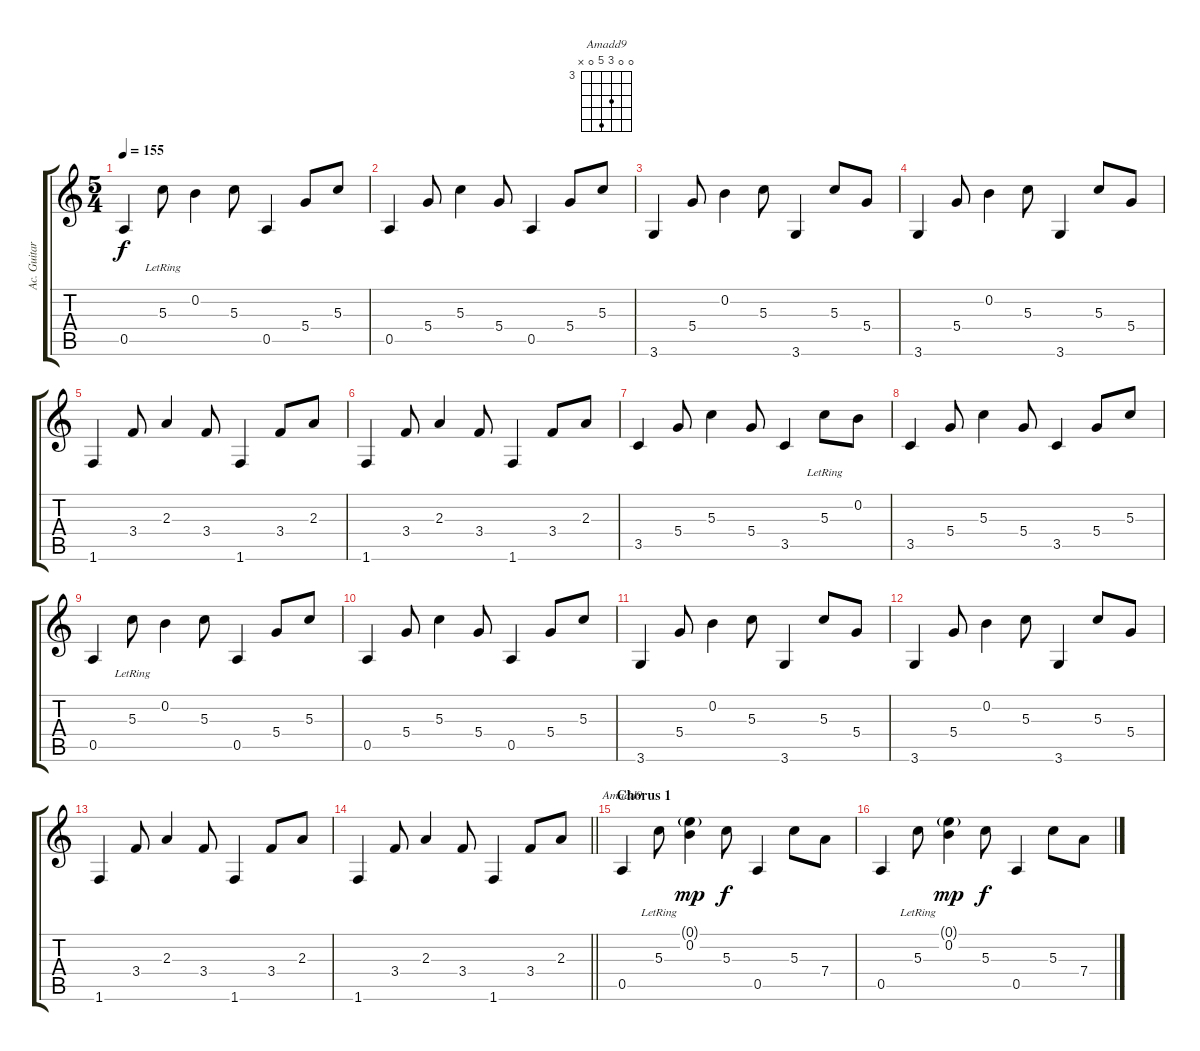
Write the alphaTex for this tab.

\track ("Ac. Guitar" "Ac. Guitar") {instrument acousticguitarsteel}
\staff {score tabs}
\tuning (E4 B3 G3 D3 A2 E2) {hide}
\chord ("Amadd9" 0 0 5 7 0 x) {firstfret 3}
\ts (5 4)
\tempo 155
\clef g2
\ks c
0.5.4{dy f} 5.3{lr}.8 0.2.4 5.3.8 0.5.4 5.4.8 5.3.8 |
0.5.4 5.4.8 5.3.4 5.4.8 0.5.4 5.4.8 5.3.8 |
3.6.4 5.4.8 0.2.4 5.3.8 3.6.4 5.3.8 5.4.8 |
3.6.4 5.4.8 0.2.4 5.3.8 3.6.4 5.3.8 5.4.8 |
1.6.4 3.4.8 2.3.4 3.4.8 1.6.4 3.4.8 2.3.8 |
1.6.4 3.4.8 2.3.4 3.4.8 1.6.4 3.4.8 2.3.8 |
3.5.4 5.4.8 5.3.4 5.4.8 3.5.4 5.3{lr}.8 0.2.8 |
3.5.4 5.4.8 5.3.4 5.4.8 3.5.4 5.4.8 5.3.8 |
0.5.4 5.3{lr}.8 0.2.4 5.3.8 0.5.4 5.4.8 5.3.8 |
0.5.4 5.4.8 5.3.4 5.4.8 0.5.4 5.4.8 5.3.8 |
3.6.4 5.4.8 0.2.4 5.3.8 3.6.4 5.3.8 5.4.8 |
3.6.4 5.4.8 0.2.4 5.3.8 3.6.4 5.3.8 5.4.8 |
1.6.4 3.4.8 2.3.4 3.4.8 1.6.4 3.4.8 2.3.8 |
\barLineRight lightlight
1.6.4 3.4.8 2.3.4 3.4.8 1.6.4 3.4.8 2.3.8 |
\section ("" "Chorus 1")
0.5.4{ch "Amadd9"} 5.3{lr}.8 (0.1{g} 0.2).4{dy mp} 5.3.8{dy f} 0.5.4 5.3.8 7.4.8 |
0.5.4 5.3{lr}.8 (0.1{g} 0.2).4{dy mp} 5.3.8{dy f} 0.5.4 5.3.8 7.4.8
